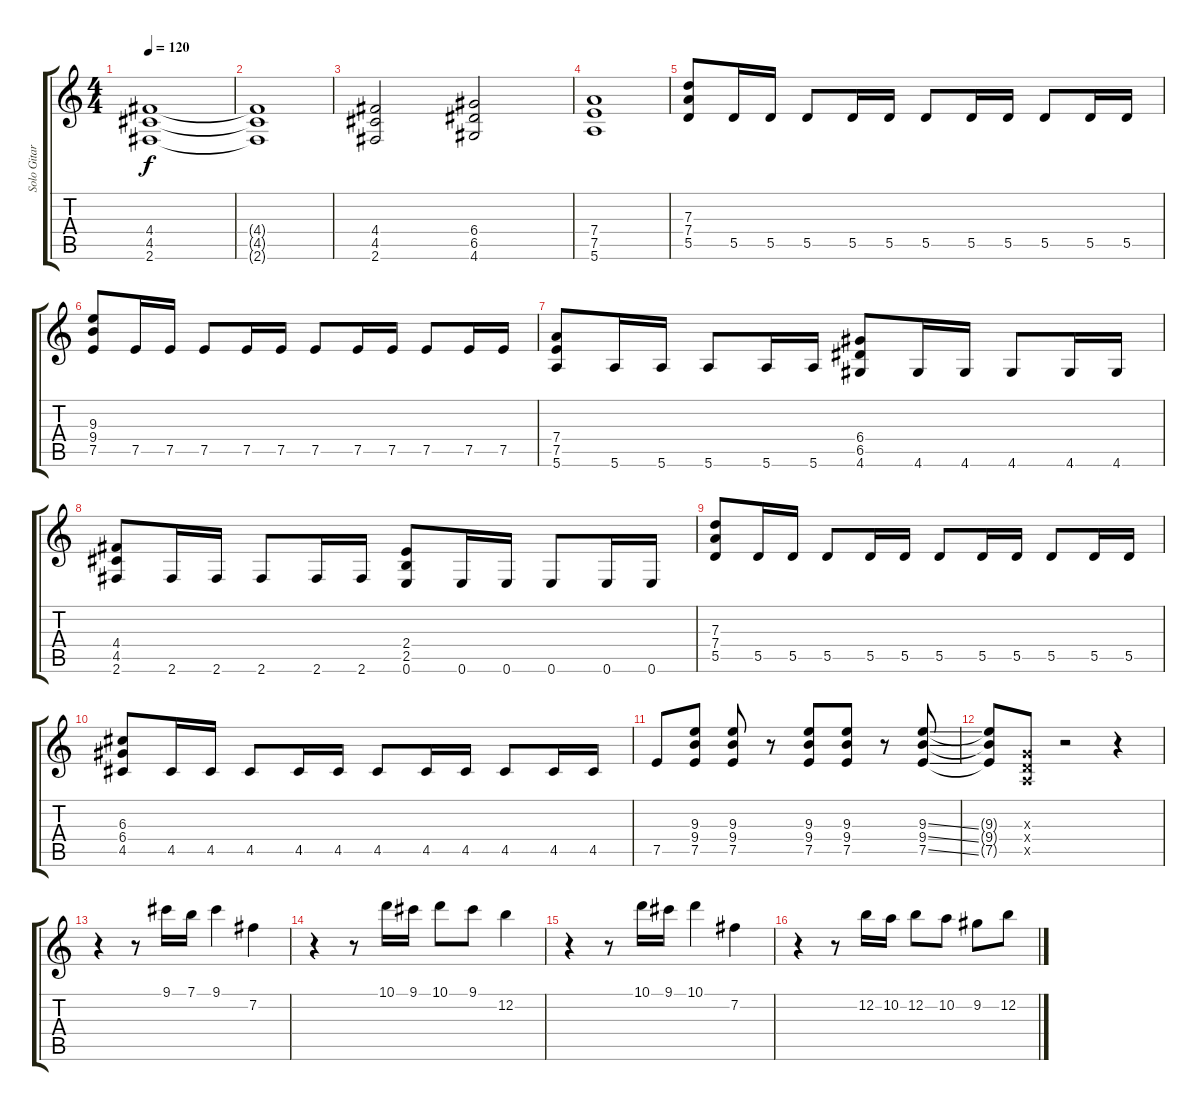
\track ("Solo Gitar" "Solo Gitar") {instrument overdrivenguitar}
\staff {score tabs}
\tuning (E4 B3 G3 D3 A2 E2) {hide}
\ts (4 4)
\tempo 120
\clef g2
\ks c
(4.4 4.5 2.6).1{dy f} |
(4.4{t} 4.5{t} 2.6{t}).1 |
(4.4 4.5 2.6).2 (6.4 6.5 4.6).2 |
(7.4 7.5 5.6).1 |
(7.3 7.4 5.5).8 5.5.16 5.5.16 5.5.8 5.5.16 5.5.16 5.5.8 5.5.16 5.5.16 5.5.8 5.5.16 5.5.16 |
(9.3 9.4 7.5).8 7.5.16 7.5.16 7.5.8 7.5.16 7.5.16 7.5.8 7.5.16 7.5.16 7.5.8 7.5.16 7.5.16 |
(7.4 7.5 5.6).8 5.6.16 5.6.16 5.6.8 5.6.16 5.6.16 (6.4 6.5 4.6).8 4.6.16 4.6.16 4.6.8 4.6.16 4.6.16 |
(4.4 4.5 2.6).8 2.6.16 2.6.16 2.6.8 2.6.16 2.6.16 (2.4 2.5 0.6).8 0.6.16 0.6.16 0.6.8 0.6.16 0.6.16 |
(7.3 7.4 5.5).8 5.5.16 5.5.16 5.5.8 5.5.16 5.5.16 5.5.8 5.5.16 5.5.16 5.5.8 5.5.16 5.5.16 |
(6.3 6.4 4.5).8 4.5.16 4.5.16 4.5.8 4.5.16 4.5.16 4.5.8 4.5.16 4.5.16 4.5.8 4.5.16 4.5.16 |
7.5.8 (9.3 9.4 7.5).8 (9.3 9.4 7.5).8 r.8 (9.3 9.4 7.5).8 (9.3 9.4 7.5).8 r.8 (9.3{ss} 9.4{ss} 7.5{ss}).8 |
(9.3{t} 9.4{t} 7.5{t}).8 (0.3{x} 0.4{x} 0.5{x}).8 r.2 r.4 |
r.4 r.8 9.1.16 7.1.16 9.1.4 7.2.4 |
r.4 r.8 10.1.16 9.1.16 10.1.8 9.1.8 12.2.4 |
r.4 r.8 10.1.16 9.1.16 10.1.4 7.2.4 |
r.4 r.8 12.2.16 10.2.16 12.2.8 10.2.8 9.2.8 12.2.8
